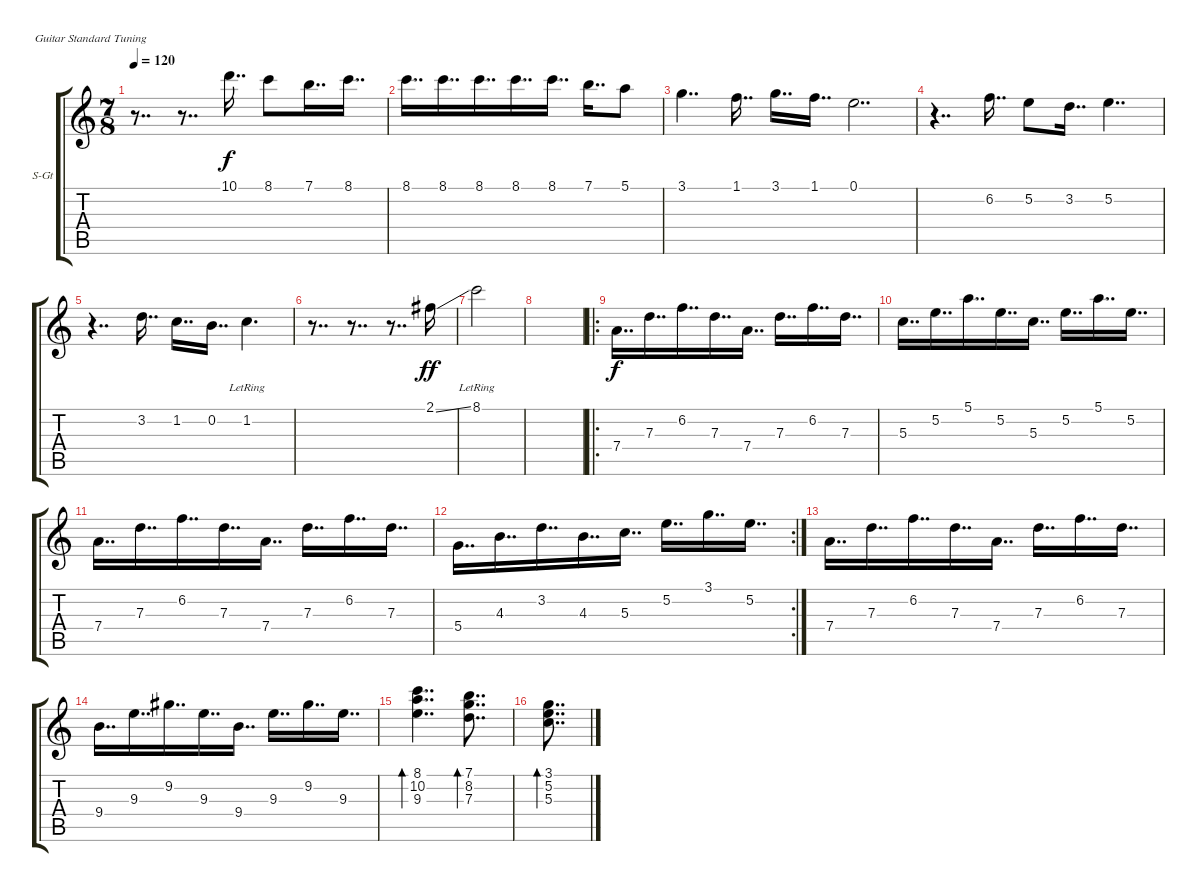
\defaultSystemsLayout 4
\bracketExtendMode groupsimilarinstruments
\firstSystemTrackNameOrientation horizontal
\otherSystemsTrackNameOrientation horizontal
\track ("Steel Guitar" "S-Gt") {instrument acousticguitarsteel}
\staff {score tabs}
\tuning (E4 B3 G3 D3 A2 E2)
\ts (7 8)
\tempo 120
\clef g2
\ks c
r.8{dd dy f} r.8{dd} 10.1.16{dd} 8.1.8 7.1.16{dd} 8.1.16{dd} |
8.1.16{dd} 8.1.16{dd} 8.1.16{dd} 8.1.16{dd} 8.1.16{dd} 7.1.16{dd} 5.1.8 |
3.1.4{dd} 1.1.16{dd} 3.1.16{dd} 1.1.16{dd} 0.1.2{dd} |
r.4{dd} 6.2.16{dd} 5.2.8 3.2.16{dd} 5.2.4{dd} |
r.4{dd} 3.2.16{dd} 1.2.16{dd} 0.2.16{dd} 1.2{lr}.4{d} |
r.8{dd} r.8{dd} r.8{dd} 2.1{ss}.16{dy ff} |
8.1{lr}.2 |
|
\ro
7.4.16{dd dy f} 7.3.16{dd} 6.2.16{dd} 7.3.16{dd} 7.4.16{dd} 7.3.16{dd} 6.2.16{dd} 7.3.16{dd} |
5.3.16{dd} 5.2.16{dd} 5.1.16{dd} 5.2.16{dd} 5.3.16{dd} 5.2.16{dd} 5.1.16{dd} 5.2.16{dd} |
7.4.16{dd} 7.3.16{dd} 6.2.16{dd} 7.3.16{dd} 7.4.16{dd} 7.3.16{dd} 6.2.16{dd} 7.3.16{dd} |
\rc 2
5.4.16{dd} 4.3.16{dd} 3.2.16{dd} 4.3.16{dd} 5.3.16{dd} 5.2.16{dd} 3.1.16{dd} 5.2.16{dd} |
7.4.16{dd} 7.3.16{dd} 6.2.16{dd} 7.3.16{dd} 7.4.16{dd} 7.3.16{dd} 6.2.16{dd} 7.3.16{dd} |
9.4.16{dd} 9.3.16{dd} 9.2.16{dd} 9.3.16{dd} 9.4.16{dd} 9.3.16{dd} 9.2.16{dd} 9.3.16{dd} |
(8.1 10.2 9.3).4{dd bd 79} (7.1 8.2 7.3).8{dd bd 199} |
(3.1 5.2 5.3).8{dd bd 199}
